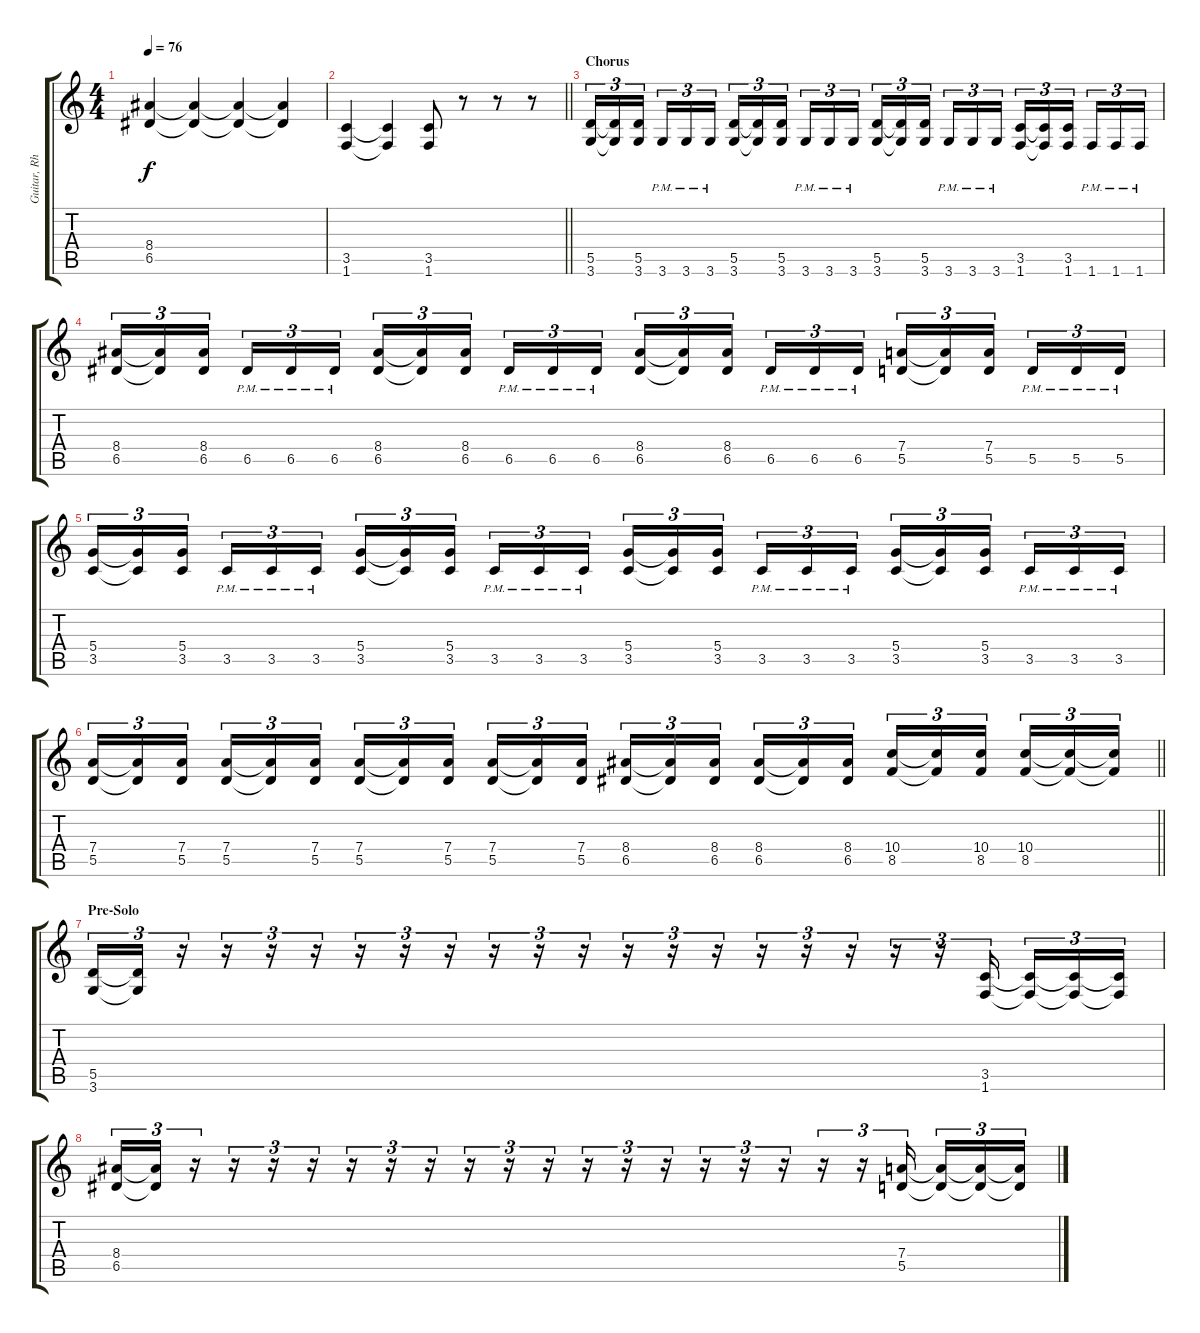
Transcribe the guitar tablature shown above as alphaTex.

\track ("Guitar, Rhythm" "Guitar, Rh") {instrument overdrivenguitar}
\staff {score tabs}
\tuning (E4 B3 G3 D3 A2 E2) {hide}
\ts (4 4)
\tempo 76
\clef g2
\ks c
(8.4 6.5).4{dy f} (8.4{t} 6.5{t}).4 (8.4{t} 6.5{t}).4 (8.4{t} 6.5{t}).4 |
\barLineRight lightlight
(3.5 1.6).4 (3.5{t} 1.6{t}).4 (3.5 1.6).8 r.8 r.8 r.8 |
\section ("" "Chorus")
(5.5 3.6).16{tu (3 2)} (5.5{t} 3.6{t}).16{tu (3 2)} (5.5 3.6).16{tu (3 2) beam splitsecondary} 3.6{pm}.16{tu (3 2)} 3.6{pm}.16{tu (3 2)} 3.6{pm}.16{tu (3 2)} (5.5 3.6).16{tu (3 2)} (5.5{t} 3.6{t}).16{tu (3 2)} (5.5 3.6).16{tu (3 2) beam splitsecondary} 3.6{pm}.16{tu (3 2)} 3.6{pm}.16{tu (3 2)} 3.6{pm}.16{tu (3 2)} (5.5 3.6).16{tu (3 2)} (5.5{t} 3.6{t}).16{tu (3 2)} (5.5 3.6).16{tu (3 2) beam splitsecondary} 3.6{pm}.16{tu (3 2)} 3.6{pm}.16{tu (3 2)} 3.6{pm}.16{tu (3 2)} (3.5 1.6).16{tu (3 2)} (3.5{t} 1.6{t}).16{tu (3 2)} (3.5 1.6).16{tu (3 2) beam splitsecondary} 1.6{pm}.16{tu (3 2)} 1.6{pm}.16{tu (3 2)} 1.6{pm}.16{tu (3 2)} |
(8.4 6.5).16{tu (3 2)} (8.4{t} 6.5{t}).16{tu (3 2)} (8.4 6.5).16{tu (3 2) beam splitsecondary} 6.5{pm}.16{tu (3 2)} 6.5{pm}.16{tu (3 2)} 6.5{pm}.16{tu (3 2)} (8.4 6.5).16{tu (3 2)} (8.4{t} 6.5{t}).16{tu (3 2)} (8.4 6.5).16{tu (3 2) beam splitsecondary} 6.5{pm}.16{tu (3 2)} 6.5{pm}.16{tu (3 2)} 6.5{pm}.16{tu (3 2)} (8.4 6.5).16{tu (3 2)} (8.4{t} 6.5{t}).16{tu (3 2)} (8.4 6.5).16{tu (3 2) beam splitsecondary} 6.5{pm}.16{tu (3 2)} 6.5{pm}.16{tu (3 2)} 6.5{pm}.16{tu (3 2)} (7.4 5.5).16{tu (3 2)} (7.4{t} 5.5{t}).16{tu (3 2)} (7.4 5.5).16{tu (3 2) beam splitsecondary} 5.5{pm}.16{tu (3 2)} 5.5{pm}.16{tu (3 2)} 5.5{pm}.16{tu (3 2)} |
(5.4 3.5).16{tu (3 2)} (5.4{t} 3.5{t}).16{tu (3 2)} (5.4 3.5).16{tu (3 2) beam splitsecondary} 3.5{pm}.16{tu (3 2)} 3.5{pm}.16{tu (3 2)} 3.5{pm}.16{tu (3 2)} (5.4 3.5).16{tu (3 2)} (5.4{t} 3.5{t}).16{tu (3 2)} (5.4 3.5).16{tu (3 2) beam splitsecondary} 3.5{pm}.16{tu (3 2)} 3.5{pm}.16{tu (3 2)} 3.5{pm}.16{tu (3 2)} (5.4 3.5).16{tu (3 2)} (5.4{t} 3.5{t}).16{tu (3 2)} (5.4 3.5).16{tu (3 2) beam splitsecondary} 3.5{pm}.16{tu (3 2)} 3.5{pm}.16{tu (3 2)} 3.5{pm}.16{tu (3 2)} (5.4 3.5).16{tu (3 2)} (5.4{t} 3.5{t}).16{tu (3 2)} (5.4 3.5).16{tu (3 2) beam splitsecondary} 3.5{pm}.16{tu (3 2)} 3.5{pm}.16{tu (3 2)} 3.5{pm}.16{tu (3 2)} |
\barLineRight lightlight
(7.4 5.5).16{tu (3 2)} (7.4{t} 5.5{t}).16{tu (3 2)} (7.4 5.5).16{tu (3 2) beam splitsecondary} (7.4 5.5).16{tu (3 2)} (7.4{t} 5.5{t}).16{tu (3 2)} (7.4 5.5).16{tu (3 2)} (7.4 5.5).16{tu (3 2)} (7.4{t} 5.5{t}).16{tu (3 2)} (7.4 5.5).16{tu (3 2) beam splitsecondary} (7.4 5.5).16{tu (3 2)} (7.4{t} 5.5{t}).16{tu (3 2)} (7.4 5.5).16{tu (3 2)} (8.4 6.5).16{tu (3 2)} (8.4{t} 6.5{t}).16{tu (3 2)} (8.4 6.5).16{tu (3 2) beam splitsecondary} (8.4 6.5).16{tu (3 2)} (8.4{t} 6.5{t}).16{tu (3 2)} (8.4 6.5).16{tu (3 2)} (10.4 8.5).16{tu (3 2)} (10.4{t} 8.5{t}).16{tu (3 2)} (10.4 8.5).16{tu (3 2) beam splitsecondary} (10.4 8.5).16{tu (3 2)} (10.4{t} 8.5{t}).16{tu (3 2)} (10.4{t} 8.5{t}).16{tu (3 2)} |
\section ("" "Pre-Solo")
(5.5 3.6).16{tu (3 2)} (5.5{t} 3.6{t}).16{tu (3 2)} r.16{tu (3 2)} r.16{tu (3 2)} r.16{tu (3 2)} r.16{tu (3 2)} r.16{tu (3 2)} r.16{tu (3 2)} r.16{tu (3 2)} r.16{tu (3 2)} r.16{tu (3 2)} r.16{tu (3 2)} r.16{tu (3 2)} r.16{tu (3 2)} r.16{tu (3 2)} r.16{tu (3 2)} r.16{tu (3 2)} r.16{tu (3 2)} r.16{tu (3 2)} r.16{tu (3 2)} (3.5 1.6).16{tu (3 2) beam splitsecondary} (3.5{t} 1.6{t}).16{tu (3 2)} (3.5{t} 1.6{t}).16{tu (3 2)} (3.5{t} 1.6{t}).16{tu (3 2)} |
(8.4 6.5).16{tu (3 2)} (8.4{t} 6.5{t}).16{tu (3 2)} r.16{tu (3 2)} r.16{tu (3 2)} r.16{tu (3 2)} r.16{tu (3 2)} r.16{tu (3 2)} r.16{tu (3 2)} r.16{tu (3 2)} r.16{tu (3 2)} r.16{tu (3 2)} r.16{tu (3 2)} r.16{tu (3 2)} r.16{tu (3 2)} r.16{tu (3 2)} r.16{tu (3 2)} r.16{tu (3 2)} r.16{tu (3 2)} r.16{tu (3 2)} r.16{tu (3 2)} (7.4 5.5).16{tu (3 2) beam splitsecondary} (7.4{t} 5.5{t}).16{tu (3 2)} (7.4{t} 5.5{t}).16{tu (3 2)} (7.4{t} 5.5{t}).16{tu (3 2)}
